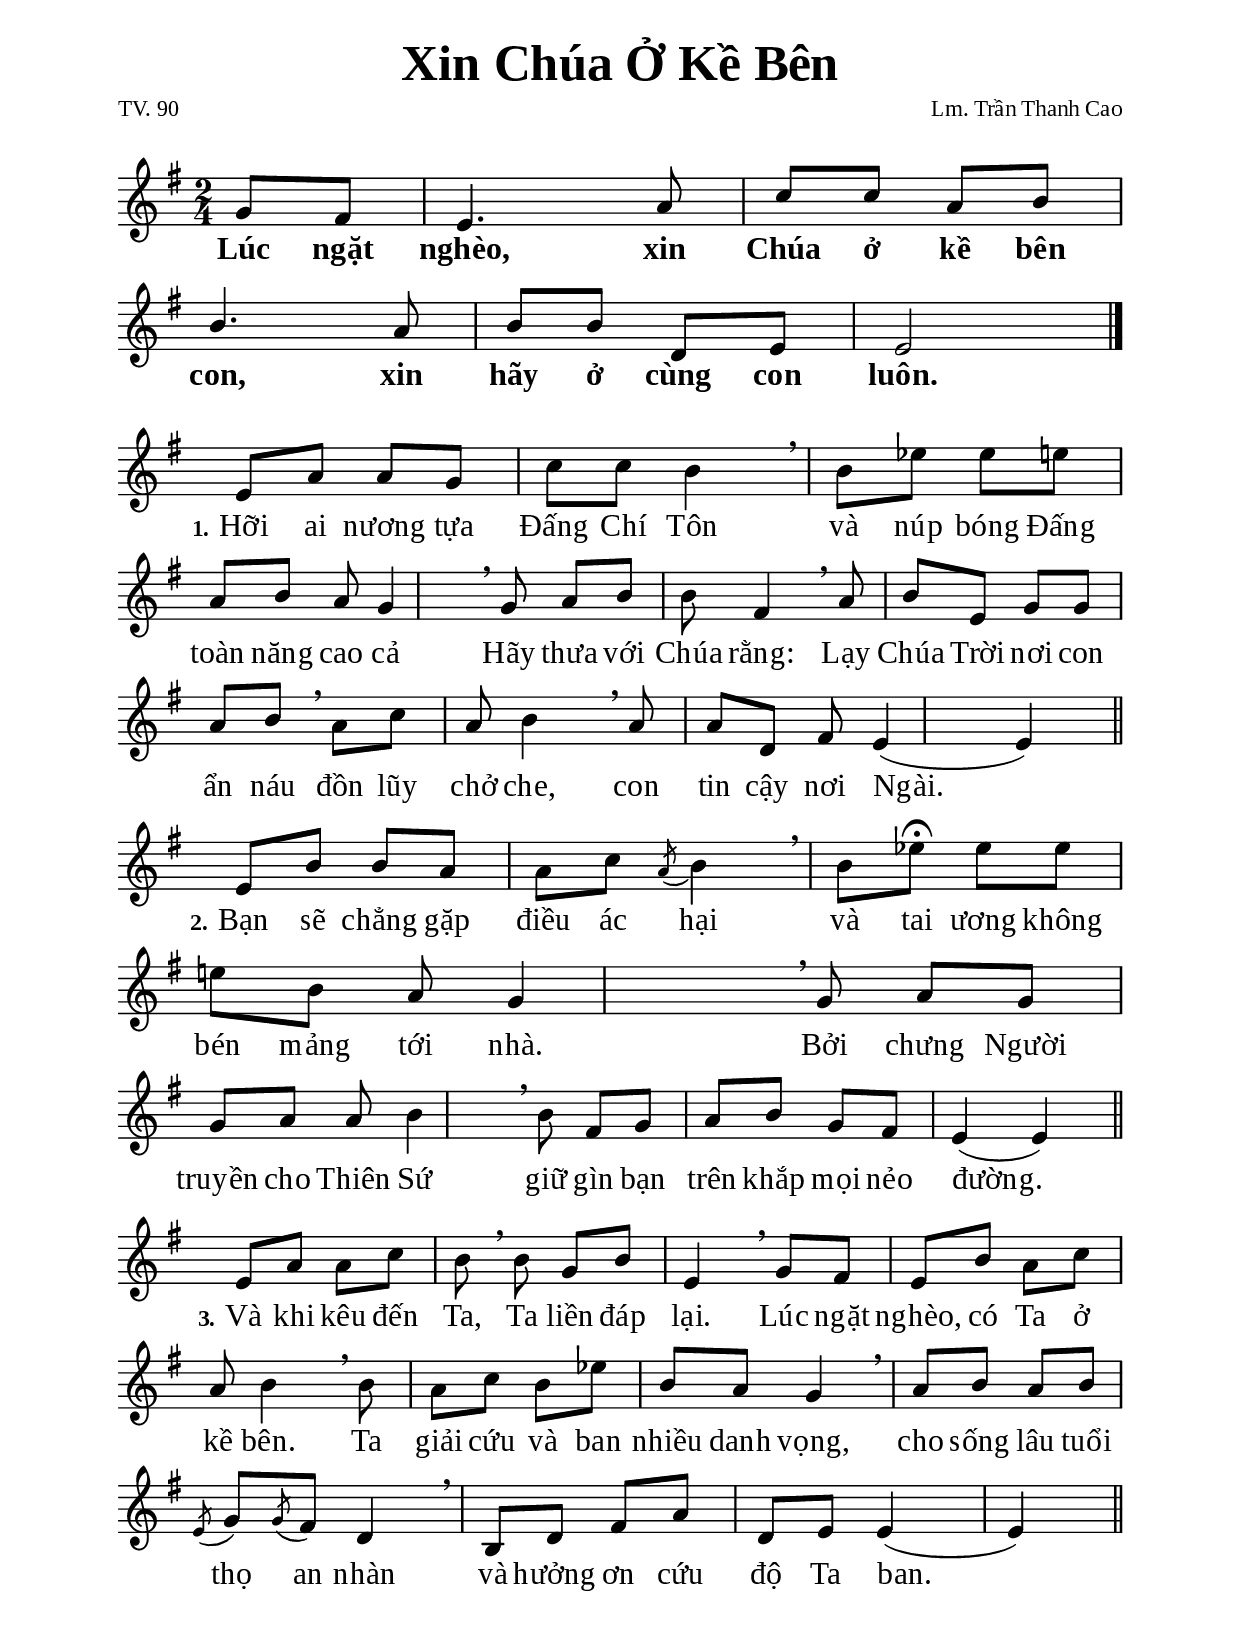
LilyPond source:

% Cài đặt chung
\version "2.20.0"
\include "english.ly"

\header {
  title = \markup { \fontsize #3 "Xin Chúa Ở Kề Bên" }
  poet = "TV. 90"
  composer = "Lm. Trần Thanh Cao"
  arranger = " "
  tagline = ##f
}

\paper {
  #(set-paper-size "a4")
  top-margin = 15\mm
  bottom-margin = 15\mm
  left-margin = 20\mm
  right-margin = 20\mm
  indent = #0
  #(define fonts
    (make-pango-font-tree
      "Liberation Serif"
      "Liberation Serif"
      "Liberation Serif"
      (/ 20 20)))
  page-count = #1
}

% Nhạc điệp khúc
nhacDiepKhuc= \relative c'' {
  \partial 4 g8 fs |
  e4. a8 |
  c c a b |
  b4. a8 |
  b b d, e |
  e2 \bar "|."
}

% Nhạc phiên khúc
nhacPhienKhucMot = \relative c' {
  e8 a a g c c b4 \breathe
  b8 ef ef e! a, b a g4 \breathe
  g8 a b b fs4 \breathe
  a8 b e, g g a b \breathe
  a c a b4 \breathe
  a8 a d, fs e4 (e) \bar "||"
}

nhacPhienKhucHai = \relative c' {
  e8 b' b a a c \acciaccatura a8 b4 \breathe
  b8 ef \fermata ef ef e! b a g4 \breathe
  g8 a g g a a b4 \breathe
  b8 fs g a b g fs e4 (e) \bar "||"
}

nhacPhienKhucBa = \relative c' {
  e8 a a c b \breathe
  b g b e,4 \breathe
  g8 fs e b' a c a b4 \breathe
  b8 a c b ef b a g4 \breathe
  a8 b a b \acciaccatura e, g \acciaccatura g fs d4 \breathe
  b8 d fs a d, e e4 (e) \bar "||"
}

% Lời điệp khúc
loiDiepKhuc = \lyricmode {
  Lúc ngặt nghèo, xin Chúa ở kề bên con,
  xin hãy ở cùng con luôn.
}

% Lời phiên khúc
loiPhienKhucMot = \lyricmode {
  \set stanza = #"1."
  Hỡi ai nương tựa Đấng Chí Tôn
  và núp bóng Đấng toàn năng cao cả
  Hãy thưa với Chúa rằng: Lạy Chúa Trời nơi con ẩn náu
  đồn lũy chở che, con tin cậy nơi Ngài.
}

loiPhienKhucHai = \lyricmode {
  \set stanza = #"2."
  Bạn sẽ chẳng gặp điều ác hại
  và tai ương không bén mảng tới nhà.
  Bởi chưng Người truyền cho Thiên Sứ giữ gìn bạn
  trên khắp mọi nẻo đường.
}

loiPhienKhucBa = \lyricmode {
  \set stanza = #"3."
  Và khi kêu đến Ta, Ta liền đáp lại.
  Lúc ngặt nghèo, có Ta ở kề bên.
  Ta giải cứu và ban nhiều danh vọng,
  cho sống lâu tuổi thọ an nhàn
  và hưởng ơn cứu độ Ta ban.
}


% Dàn trang
\score {
  \new ChoirStaff <<
    \new Staff = diepKhuc \with {
        \consists "Merge_rests_engraver"
        \magnifyStaff #(magstep +1)
      }
      <<
      \new Voice = beSop {
        \voiceOne \key g \major \time 2/4 \nhacDiepKhuc
      }
    >>
    \new Lyrics \lyricsto beSop \loiDiepKhuc
  >>
  \layout {
    \override Lyrics.LyricText.font-series = #'bold
    \override Lyrics.LyricText.font-size = #+3
    \override Lyrics.LyricSpace.minimum-distance = #4.0
    \override Score.BarNumber.break-visibility = ##(#f #f #f)
  }
}

\score {
  \new ChoirStaff <<
    \new Staff = phienKhuc \with {
        \magnifyStaff #(magstep +1)
      }
      <<
      \new Voice = beSop {
        \key g \major \time 2/4 \nhacPhienKhucMot
      }
    >>
    \new Lyrics \lyricsto beSop \loiPhienKhucMot
  >>
  \layout {
    \override Staff.TimeSignature.transparent = ##t
    \override Lyrics.LyricText.font-size = #+3
    \override Lyrics.LyricSpace.minimum-distance = #0.5
    \override Score.BarNumber.break-visibility = ##(#f #f #f)
    \set Score.barAlways = ##t
    \set Score.defaultBarType = ""
  } 
}

\score {
  \new ChoirStaff <<
    \new Staff = phienKhuc \with {
        \magnifyStaff #(magstep +1)
      }
      <<
      \new Voice = beSop {
        \key g \major \time 2/4 \nhacPhienKhucHai
      }
    >>
    \new Lyrics \lyricsto beSop \loiPhienKhucHai
  >>
  \layout {
    \override Staff.TimeSignature.transparent = ##t
    \override Lyrics.LyricText.font-size = #+3
    \override Lyrics.LyricSpace.minimum-distance = #0.5
    \override Score.BarNumber.break-visibility = ##(#f #f #f)
    \set Score.barAlways = ##t
    \set Score.defaultBarType = ""
  } 
}

\score {
  \new ChoirStaff <<
    \new Staff = phienKhuc \with {
        \magnifyStaff #(magstep +1)
      }
      <<
      \new Voice = beSop {
        \key g \major \time 2/4 \nhacPhienKhucBa
      }
    >>
    \new Lyrics \lyricsto beSop \loiPhienKhucBa
  >>
  \layout {
    \override Staff.TimeSignature.transparent = ##t
    \override Lyrics.LyricText.font-size = #+3
    \override Lyrics.LyricSpace.minimum-distance = #0.5
    \override Score.BarNumber.break-visibility = ##(#f #f #f)
    \set Score.barAlways = ##t
    \set Score.defaultBarType = ""
  } 
}
